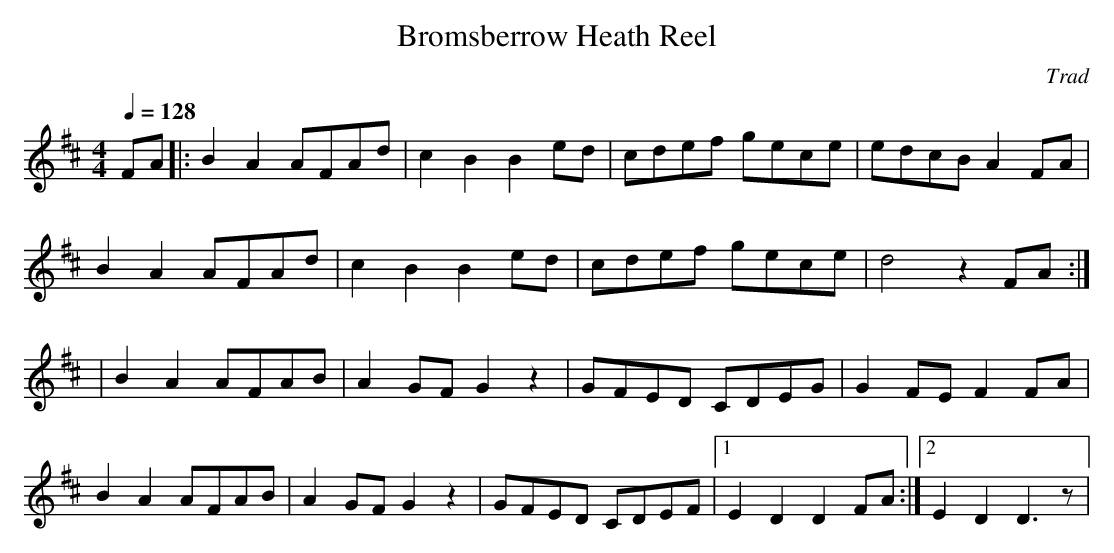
X:1
T:Bromsberrow Heath Reel
C:Trad
M:4/4
L:1/8
Q:1/4=128
K:D
FA|:B2A2 AFAd|c2 B2 B2ed|cdef gece|edcB A2 FA|
B2A2 AFAd|c2B2 B2 ed|cdef gece|d4 z2  FA:|
|:   |B2A2 AFAB| A2 GF G2 z2 |GFED CDEG|G2 FE F2 FA|
B2A2 AFAB| A2 GF G2 z2 |GFED CDEF|1 E2D2 D2 FA :|2 E2D2 D3 z |
